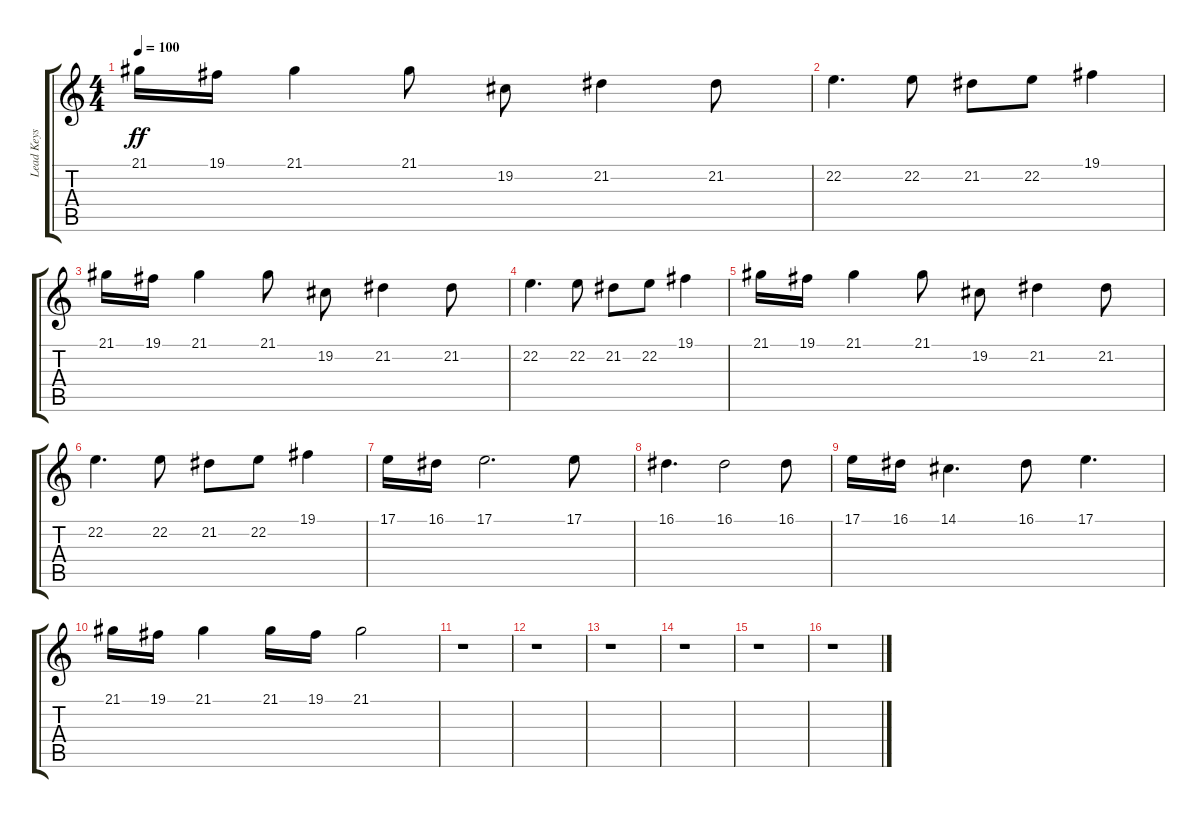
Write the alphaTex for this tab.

\track ("Lead Keys" "Lead Keys") {instrument electricpiano1}
\staff {score tabs}
\tuning (B3 Gb3 D3 A2 E2 B1) {hide}
\ts (4 4)
\tempo 100
\clef g2
\ks c
21.1.16{dy ff} 19.1.16 21.1.4 21.1.8 19.2.8 21.2.4 21.2.8 |
22.2.4{d} 22.2.8 21.2.8 22.2.8 19.1.4 |
21.1.16 19.1.16 21.1.4 21.1.8 19.2.8 21.2.4 21.2.8 |
22.2.4{d} 22.2.8 21.2.8 22.2.8 19.1.4 |
21.1.16 19.1.16 21.1.4 21.1.8 19.2.8 21.2.4 21.2.8 |
22.2.4{d} 22.2.8 21.2.8 22.2.8 19.1.4 |
17.1.16 16.1.16 17.1.2{d} 17.1.8 |
16.1.4{d} 16.1.2 16.1.8 |
17.1.16 16.1.16 14.1.4{d} 16.1.8 17.1.4{d} |
21.1.16 19.1.16 21.1.4 21.1.16 19.1.16 21.1.2 |
r.1 |
r.1 |
r.1 |
r.1 |
r.1 |
r.1
